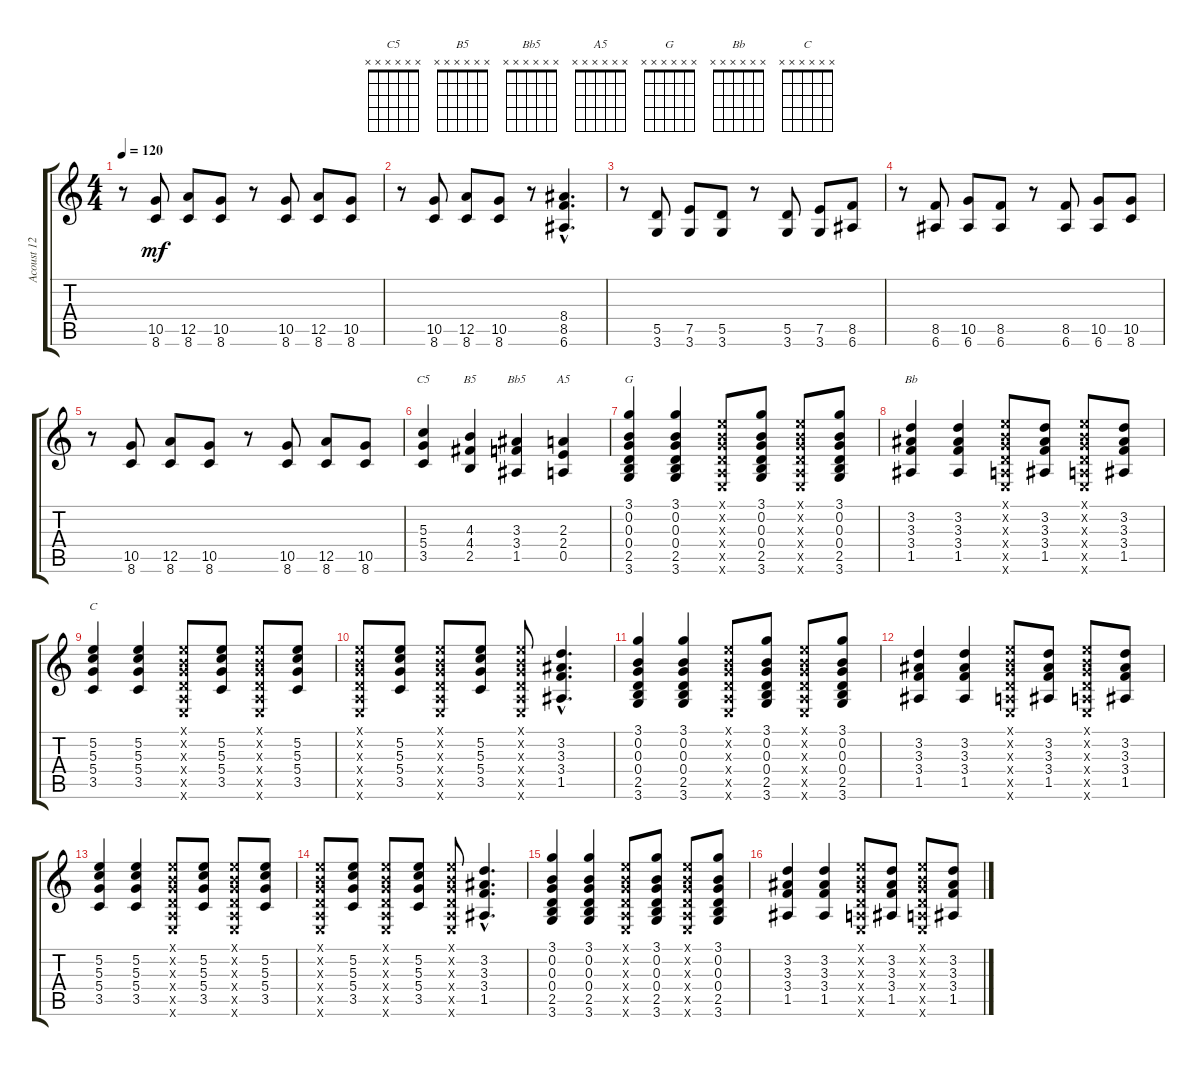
\track ("Acoust 12 string" "Acoust 12 ") {instrument acousticguitarsteel}
\staff {score tabs}
\tuning (E4 B3 G3 D3 A2 E2) {hide}
\chord ("C5" x x x x x x) {firstfret 0}
\chord ("B5" x x x x x x) {firstfret 0}
\chord ("Bb5" x x x x x x) {firstfret 0}
\chord ("A5" x x x x x x) {firstfret 0}
\chord ("G" x x x x x x) {firstfret 0}
\chord ("Bb" x x x x x x) {firstfret 0}
\chord ("C" x x x x x x) {firstfret 0}
\ts (4 4)
\tempo 120
\clef g2
\ks c
r.8{dy mf} (10.5 8.6).8 (12.5 8.6).8 (10.5 8.6).8 r.8 (10.5 8.6).8 (12.5 8.6).8 (10.5 8.6).8 |
r.8 (10.5 8.6).8 (12.5 8.6).8 (10.5 8.6).8 r.8 (8.4{hac} 8.5{hac} 6.6{hac}).4{d} |
r.8 (5.5 3.6).8 (7.5 3.6).8 (5.5 3.6).8 r.8 (5.5 3.6).8 (7.5 3.6).8 (8.5 6.6).8 |
r.8 (8.5 6.6).8 (10.5 6.6).8 (8.5 6.6).8 r.8 (8.5 6.6).8 (10.5 6.6).8 (10.5 8.6).8 |
r.8 (10.5 8.6).8 (12.5 8.6).8 (10.5 8.6).8 r.8 (10.5 8.6).8 (12.5 8.6).8 (10.5 8.6).8 |
(5.3 5.4 3.5).4{ch "C5"} (4.3 4.4 2.5).4{ch "B5"} (3.3 3.4 1.5).4{ch "Bb5"} (2.3 2.4 0.5).4{ch "A5"} |
(3.1 0.2 0.3 0.4 2.5 3.6).4{ch "G"} (3.1 0.2 0.3 0.4 2.5 3.6).4 (0.1{x} 0.2{x} 0.3{x} 0.4{x} 0.5{x} 0.6{x}).8 (3.1 0.2 0.3 0.4 2.5 3.6).8 (0.1{x} 0.2{x} 0.3{x} 0.4{x} 0.5{x} 0.6{x}).8 (3.1 0.2 0.3 0.4 2.5 3.6).8 |
(3.2 3.3 3.4 1.5).4{ch "Bb"} (3.2 3.3 3.4 1.5).4 (0.1{x} 0.2{x} 0.3{x} 0.4{x} 0.5{x} 0.6{x}).8 (3.2 3.3 3.4 1.5).8 (0.1{x} 0.2{x} 0.3{x} 0.4{x} 0.5{x} 0.6{x}).8 (3.2 3.3 3.4 1.5).8 |
(5.2 5.3 5.4 3.5).4{ch "C"} (5.2 5.3 5.4 3.5).4 (0.1{x} 0.2{x} 0.3{x} 0.4{x} 0.5{x} 0.6{x}).8 (5.2 5.3 5.4 3.5).8 (0.1{x} 0.2{x} 0.3{x} 0.4{x} 0.5{x} 0.6{x}).8 (5.2 5.3 5.4 3.5).8 |
(0.1{x} 0.2{x} 0.3{x} 0.4{x} 0.5{x} 0.6{x}).8 (5.2 5.3 5.4 3.5).8 (0.1{x} 0.2{x} 0.3{x} 0.4{x} 0.5{x} 0.6{x}).8 (5.2 5.3 5.4 3.5).8 (0.1{x} 0.2{x} 0.3{x} 0.4{x} 0.5{x} 0.6{x}).8 (3.2{hac} 3.3{hac} 3.4{hac} 1.5{hac}).4{d} |
(3.1 0.2 0.3 0.4 2.5 3.6).4 (3.1 0.2 0.3 0.4 2.5 3.6).4 (0.1{x} 0.2{x} 0.3{x} 0.4{x} 0.5{x} 0.6{x}).8 (3.1 0.2 0.3 0.4 2.5 3.6).8 (0.1{x} 0.2{x} 0.3{x} 0.4{x} 0.5{x} 0.6{x}).8 (3.1 0.2 0.3 0.4 2.5 3.6).8 |
(3.2 3.3 3.4 1.5).4 (3.2 3.3 3.4 1.5).4 (0.1{x} 0.2{x} 0.3{x} 0.4{x} 0.5{x} 0.6{x}).8 (3.2 3.3 3.4 1.5).8 (0.1{x} 0.2{x} 0.3{x} 0.4{x} 0.5{x} 0.6{x}).8 (3.2 3.3 3.4 1.5).8 |
(5.2 5.3 5.4 3.5).4 (5.2 5.3 5.4 3.5).4 (0.1{x} 0.2{x} 0.3{x} 0.4{x} 0.5{x} 0.6{x}).8 (5.2 5.3 5.4 3.5).8 (0.1{x} 0.2{x} 0.3{x} 0.4{x} 0.5{x} 0.6{x}).8 (5.2 5.3 5.4 3.5).8 |
(0.1{x} 0.2{x} 0.3{x} 0.4{x} 0.5{x} 0.6{x}).8 (5.2 5.3 5.4 3.5).8 (0.1{x} 0.2{x} 0.3{x} 0.4{x} 0.5{x} 0.6{x}).8 (5.2 5.3 5.4 3.5).8 (0.1{x} 0.2{x} 0.3{x} 0.4{x} 0.5{x} 0.6{x}).8 (3.2{hac} 3.3{hac} 3.4{hac} 1.5{hac}).4{d} |
(3.1 0.2 0.3 0.4 2.5 3.6).4 (3.1 0.2 0.3 0.4 2.5 3.6).4 (0.1{x} 0.2{x} 0.3{x} 0.4{x} 0.5{x} 0.6{x}).8 (3.1 0.2 0.3 0.4 2.5 3.6).8 (0.1{x} 0.2{x} 0.3{x} 0.4{x} 0.5{x} 0.6{x}).8 (3.1 0.2 0.3 0.4 2.5 3.6).8 |
(3.2 3.3 3.4 1.5).4 (3.2 3.3 3.4 1.5).4 (0.1{x} 0.2{x} 0.3{x} 0.4{x} 0.5{x} 0.6{x}).8 (3.2 3.3 3.4 1.5).8 (0.1{x} 0.2{x} 0.3{x} 0.4{x} 0.5{x} 0.6{x}).8 (3.2 3.3 3.4 1.5).8
